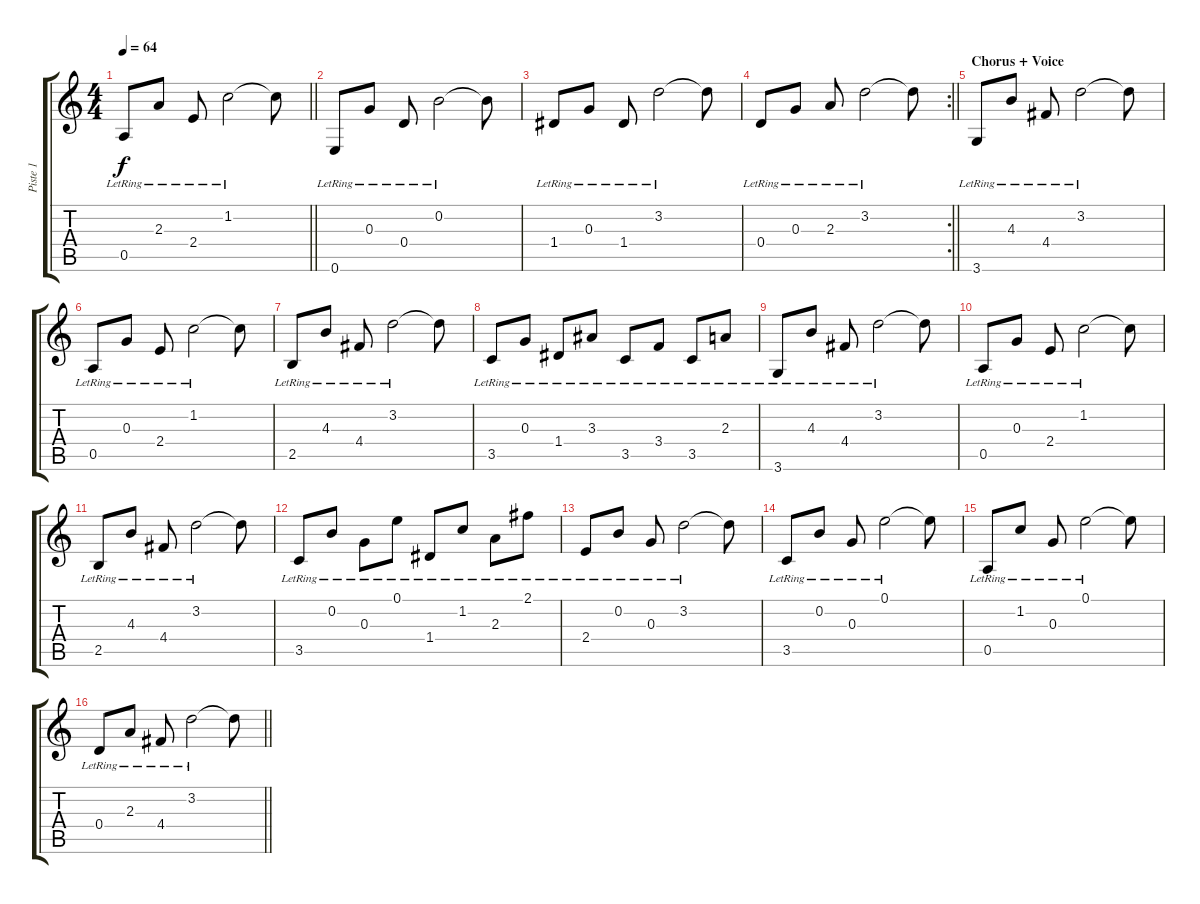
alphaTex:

\track ("Piste 1" "Piste 1") {instrument acousticguitarnylon}
\staff {score tabs}
\tuning (E4 B3 G3 D3 A2 E2) {hide}
\ts (4 4)
\tempo 64
\clef g2
\barLineRight lightlight
\ks c
0.5{lr}.8{dy f} 2.3{lr}.8 2.4{lr}.8 1.2{lr}.2 1.2{t}.8 |
0.6{lr}.8 0.3{lr}.8 0.4{lr}.8 0.2{lr}.2 0.2{t}.8 |
1.4{lr}.8 0.3{lr}.8 1.4{lr}.8 3.2{lr}.2 3.2{t}.8 |
\rc 2
\barLineRight lightlight
0.4{lr}.8 0.3{lr}.8 2.3{lr}.8 3.2{lr}.2 3.2{t}.8 |
\section ("" "Chorus + Voice")
3.6{lr}.8 4.3{lr}.8 4.4{lr}.8 3.2{lr}.2 3.2{t}.8 |
0.5{lr}.8 0.3{lr}.8 2.4{lr}.8 1.2{lr}.2 1.2{t}.8 |
2.5{lr}.8 4.3{lr}.8 4.4{lr}.8 3.2{lr}.2 3.2{t}.8 |
3.5{lr}.8 0.3{lr}.8 1.4{lr}.8 3.3{lr}.8 3.5{lr}.8 3.4{lr}.8 3.5{lr}.8 2.3{lr}.8 |
3.6{lr}.8 4.3{lr}.8 4.4{lr}.8 3.2{lr}.2 3.2{t}.8 |
0.5{lr}.8 0.3{lr}.8 2.4{lr}.8 1.2{lr}.2 1.2{t}.8 |
2.5{lr}.8 4.3{lr}.8 4.4{lr}.8 3.2{lr}.2 3.2{t}.8 |
3.5{lr}.8 0.2{lr}.8 0.3{lr}.8 0.1{lr}.8 1.4{lr}.8 1.2{lr}.8 2.3{lr}.8 2.1{lr}.8 |
2.4{lr}.8 0.2{lr}.8 0.3{lr}.8 3.2{lr}.2 3.2{t}.8 |
3.5{lr}.8 0.2{lr}.8 0.3{lr}.8 0.1{lr}.2 0.1{t}.8 |
0.5{lr}.8 1.2{lr}.8 0.3{lr}.8 0.1{lr}.2 0.1{t}.8 |
\barLineRight lightlight
0.4{lr}.8 2.3{lr}.8 4.4{lr}.8 3.2{lr}.2 3.2{t}.8
